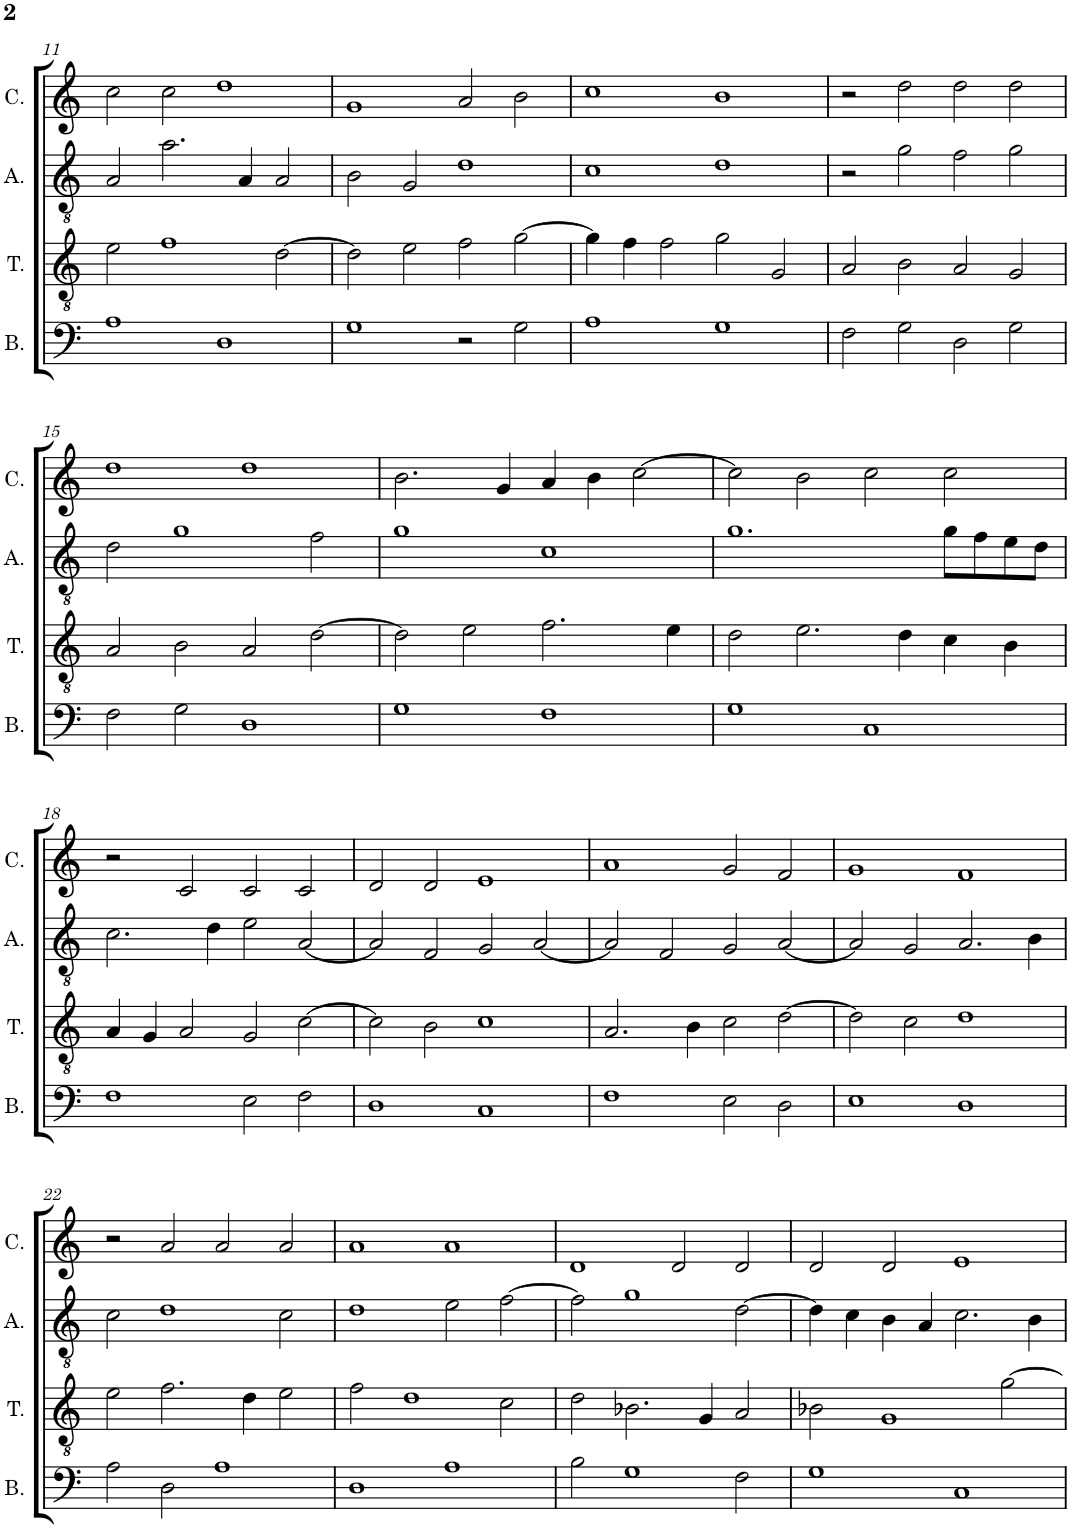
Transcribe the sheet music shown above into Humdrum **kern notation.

**kern	**kern	**kern	**kern
*part4	*part3	*part2	*part1
*staff4	*staff3	*staff2	*staff1
*I"Bassus	*I"Tenor	*I"Altus	*I"Cantus
*I'B.	*I'T.	*I'A.	*I'C.
!!LO:PB:g=z
*clefF4	*clefGv2	*clefGv2	*clefG2
*k[]	*k[]	*k[]	*k[]
*M2/1	*M2/1	*M2/1	*M2/1
=11	=11	=11	=11
1A	2e\	2A/	2cc\
.	1f	2.a\	2cc\
1D	.	.	1dd
.	.	4A/	.
.	[2d\	2A/	.
=12	=12	=12	=12
1G	2d\]	2B\	1g
.	2e\	2G/	.
2r	2f\	1d	2a/
2G\	[2g\	.	2b\
=13	=13	=13	=13
1A	4g\]	1c	1cc
.	4f\	.	.
.	2f\	.	.
1G	2g\	1d	1b
.	2G/	.	.
=14	=14	=14	=14
2F\	2A/	2r	2r
2G\	2B\	2g\	2dd\
2D\	2A/	2f\	2dd\
2G\	2G/	2g\	2dd\
!!LO:LB:g=z
=15	=15	=15	=15
2F\	2A/	2d\	1dd
2G\	2B\	1g	.
1D	2A/	.	1dd
.	[2d\	2f\	.
=16	=16	=16	=16
1G	2d\]	1g	2.b\
.	2e\	.	.
.	.	.	4g/
1F	2.f\	1c	4a/
.	.	.	4b\
.	.	.	[2cc\
.	4e\	.	.
=17	=17	=17	=17
1G	2d\	1.g	2cc\]
.	2.e\	.	2b\
1C	.	.	2cc\
.	4d\	.	.
.	4c\	8g\L	2cc\
.	.	8f\	.
.	4B\	8e\	.
.	.	8d\J	.
!!LO:LB:g=z
=18	=18	=18	=18
1F	4A/	2.c\	2r
.	4G/	.	.
.	2A/	.	2c/
.	.	4d\	.
2E\	2G/	2e\	2c/
2F\	[2c\	[2A/	2c/
=19	=19	=19	=19
1D	2c\]	2A/]	2d/
.	2B\	2F/	2d/
1C	1c	2G/	1e
.	.	[2A/	.
=20	=20	=20	=20
1F	2.A/	2A/]	1a
.	.	2F/	.
.	4B\	.	.
2E\	2c\	2G/	2g/
2D\	[2d\	[2A/	2f/
=21	=21	=21	=21
1E	2d\]	2A/]	1g
.	2c\	2G/	.
1D	1d	2.A/	1f
.	.	4B\	.
!!LO:LB:g=z
=22	=22	=22	=22
2A\	2e\	2c\	2r
2D\	2.f\	1d	2a/
1A	.	.	2a/
.	4d\	.	.
.	2e\	2c\	2a/
=23	=23	=23	=23
1D	2f\	1d	1a
.	1d	.	.
1A	.	2e\	1a
.	2c\	[2f\	.
=24	=24	=24	=24
2B\	2d\	2f\]	1d
1G	2.B-X\	1g	.
.	.	.	2d/
.	4G/	.	.
2F\	2A/	[2d\	2d/
=25	=25	=25	=25
1G	2B-X\	4d\]	2d/
.	.	4c\	.
.	1G	4B\	2d/
.	.	4A/	.
1C	.	2.c\	1e
.	[2g\	.	.
.	.	4B\	.
=	=	=	=
*-	*-	*-	*-
